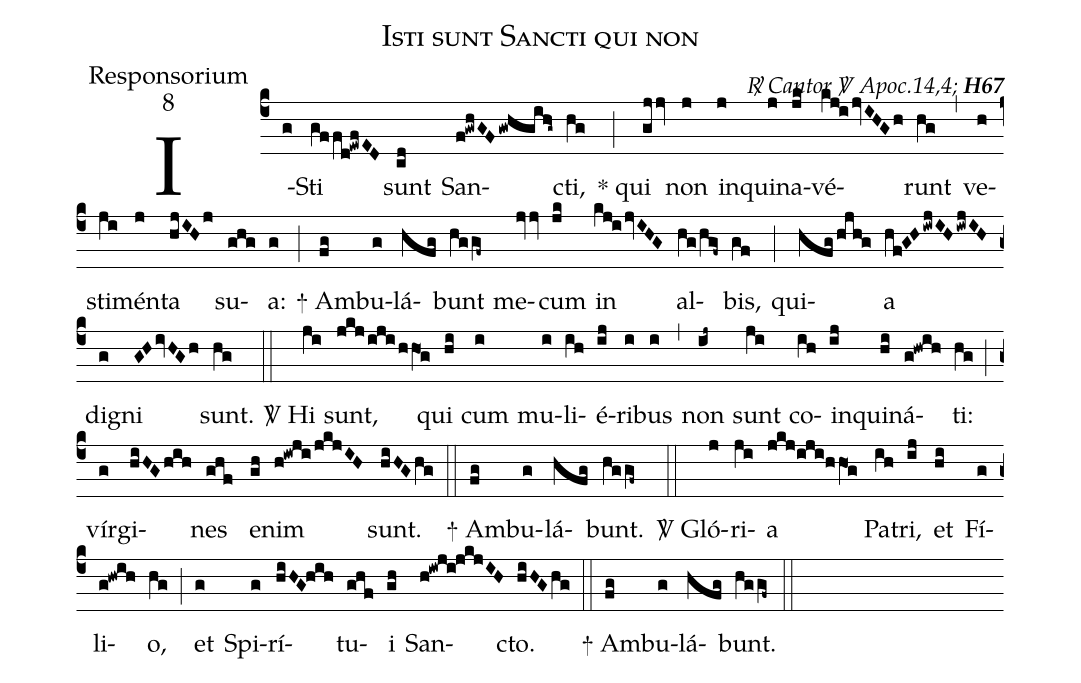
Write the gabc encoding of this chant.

name:Isti sunt Sancti qui non;
office-part:Responsorium;
mode:8;
commentary:{\itshape\mdseries \Rbar\  Cantor \Vbar\  Apoc.14,4;\/} {\bfseries H67};
%%
(c4) I(g)Sti(gffd!ewfED) sunt(cd) San(f!gwhGFgwhgih>/[-1]g~)cti,(hg) (;)
<sp>*</sp> qui(gjjv) non(j) in(j)qui(j)na(jk)vé(kj!ijvIHGh)runt(hg) (,)
ve(h)sti(ji)mén(j)ta(hjIHj) su(ghg)a:(g) (;)
<sp>+</sp> Am(fg)bu(g)lá(hfg)bunt(hggf~) me(jvv)cum(jk) in(kj!ijvIHG) al(hg/hgf~)bis,(gf) (;)
qui(hfg/hjh!g)a(hf!GHiwjIHiwjIH) di(g)gni(GHivHGh) sunt.(hg) (::)
<sp>V/</sp> Hi(ji) sunt,(jkj/iji/hhO1g) qui(hi) cum(i) mu(i)li(ih)é(ij)ri(i)bus(i) (,)
non(ij~) sunt(ji) co(ih)in(ij)qui(hi)ná(g!hwih)ti:(hg) (;)
vír(g)gi(hiHGhih)nes(ghf) e(gh)nim(h!iwji/jkjIH) sunt.(hiHGhg) (::)
<sp>+</sp> Am(fg)bu(g)lá(hfg)bunt.(hggf~) (::)
<sp>V/</sp> Gló(j)ri(ji)a(jkj/0iji/0hhO1g) Pa(ih)tri,(ij) et(hi) Fí(g)li(g@hwih)o,(hg) (;)
et(g) Spi(g)rí(hiHG@hih)tu(ghf)i(gh) San(h@iwji@jkjIH)cto.(hiHG/hg) (::)
<sp>+</sp> Am(fg)bu(g)lá(hfg)bunt.(hggf~) (::)
